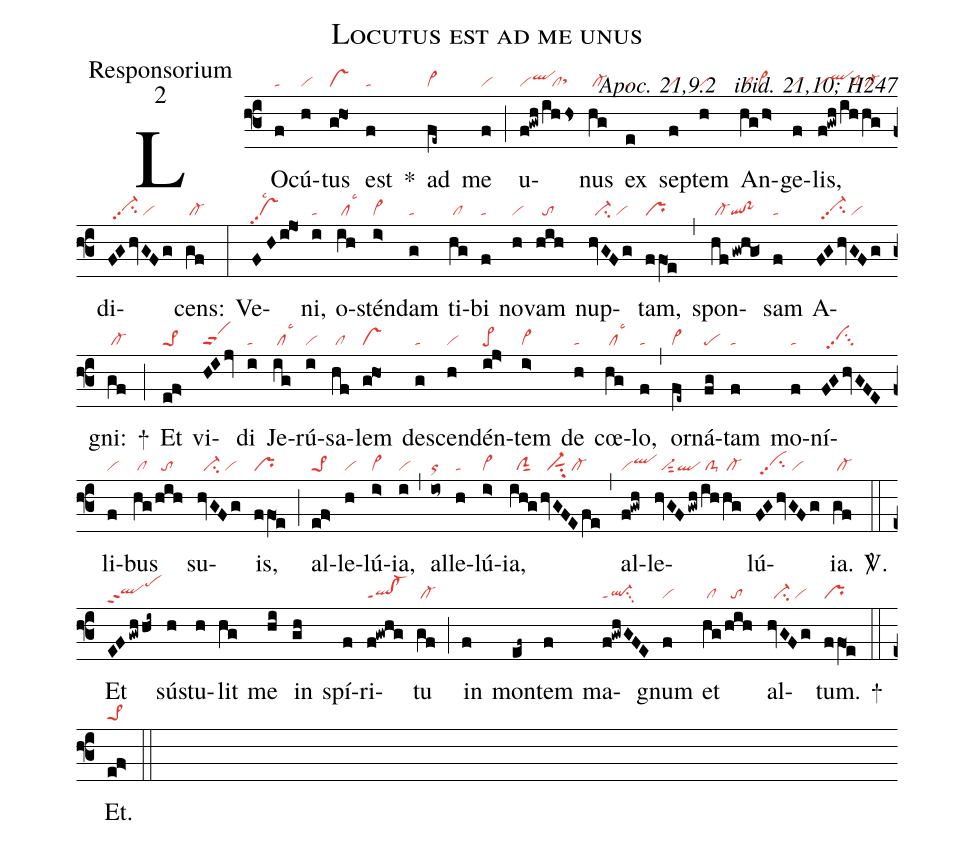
name:Locutus est ad me unus;
office-part:Responsorium;
mode:2;
commentary:ꝶ Apoc. 21,9.2 ꝟ ibid. 21,10; H247;;
nabc-lines:1;
%%
(f3)
LO(f|ta)cú(h|vi)tus(g!ho1|vs) est(f|ta) *()
ad(fe~|cl~) me(f|vi) (;) u(f!gwh|viqlhi|/ihhs|///clsthh)nus(hg|/cl-)
ex(e|ta) sep(f|vi)tem(h|vi)
An(hg/h>|/cl/vi>)ge(f|vi)lis,(f!gwh|viqlhi|/ih/hg|///clS/cl-)
di(FGhvGFg|//vi-hhpp2su2/vi)cens:(gf|/cl-) (:)
Ve(FHi!jo1|vspp2lsc2)ni,(i|ta) o(ih|/cllsc3)stén(i>|vi>)dam(g|ta) ti(hg|/cl)bi(f|ta) no(h|vi)vam(hih|//to) nup(hvGFg|//ci-/vi)tam,(ffO1e|pr) (,)
spon(hfgwhg<|/cl-ql!po~)sam(f|ta) A(FGhvGFg|//vi-hhpp2su2/vi)gni:(gf|/cl-) +(;)

Et(e!f>|pe>1) vi(HIjv|vippt2)di(i|ta) Je(ig|/cllsc3)rú(i|vi)sa(hf|/cl)lem(g!ho1|vs)
de(g|ta)scen(h|vi)dén(i!j>|pe>)tem(i>|vi>) de(h|ta) cœ(hg|/cllsc3)lo,(f|ta) (,)
or(fe~|cl~)ná(fg|pe)tam(f|ta)
mo(f|ta)ní(FGhvGFE|//vihhpp2su3)li(f|vi)bus(hg|/cl|/hih|//to)
su(hvGFg|//ci-/vi)is,(ffO1e|pr) (;)
al(e!f>|pe>1)le(h|vi)lú(i>|vi>)ia,(i|vi) (,)
al(io~|or)le(h|ta)lú(i>|vi>)ia,(iV!h!g|//ciG|hvGFEfe|//vi-sut1su2/cl-) (,)
al(f!gwh|viqlhi)le(hvGFgwh|//vi-sut2ql|/ih|/clS-|/hg|/cl-)lú(FGhvGFg|//vihhpp2su2/vi)ia.(gf|/cl-) <sp>V/</sp>.(::)

Et(EFgwhhi~|qlhhppt2pehk) sú(h)stu(h)lit(hg) me(hi)
in(gh) spí(f)ri(f!gwhg|ql!cl-ppt1)tu(gf|/cl-) (;)
in(f) mon(ef~)tem(f) ma(f!gwhGFE|ql-ppt1su3)gnum(f|vi)
et(hg|/cl|/hih|//to) al(hvGFg|//ci-/vi)tum.(ffO1e|pr) +(::)

Et.(e!f>|pe>1) (::)
